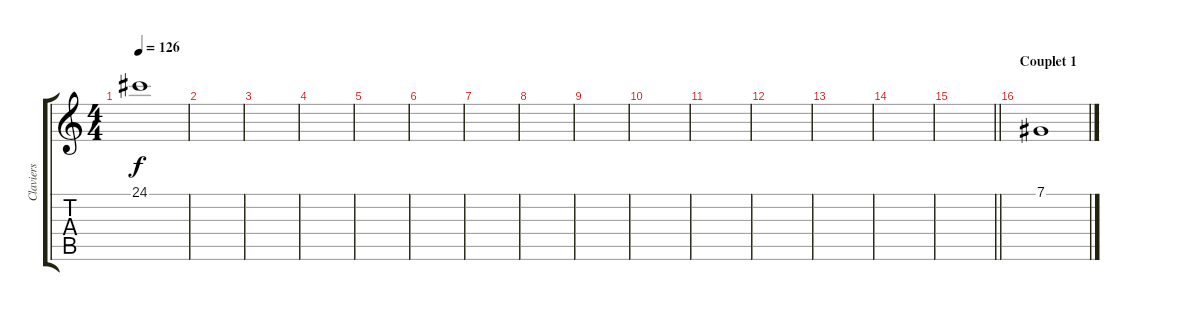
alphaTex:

\track ("Claviers" "Claviers") {instrument stringensemble1}
\staff {score tabs}
\tuning (Db4 Ab3 E3 B2 Gb2 Db2) {hide}
\ts (4 4)
\tempo 126
\clef g2
\ks c
24.1{t}.1{dy f} |
|
|
|
|
|
|
|
|
|
|
|
|
|
\barLineRight lightlight
|
\section ("" "Couplet 1")
7.1.1
